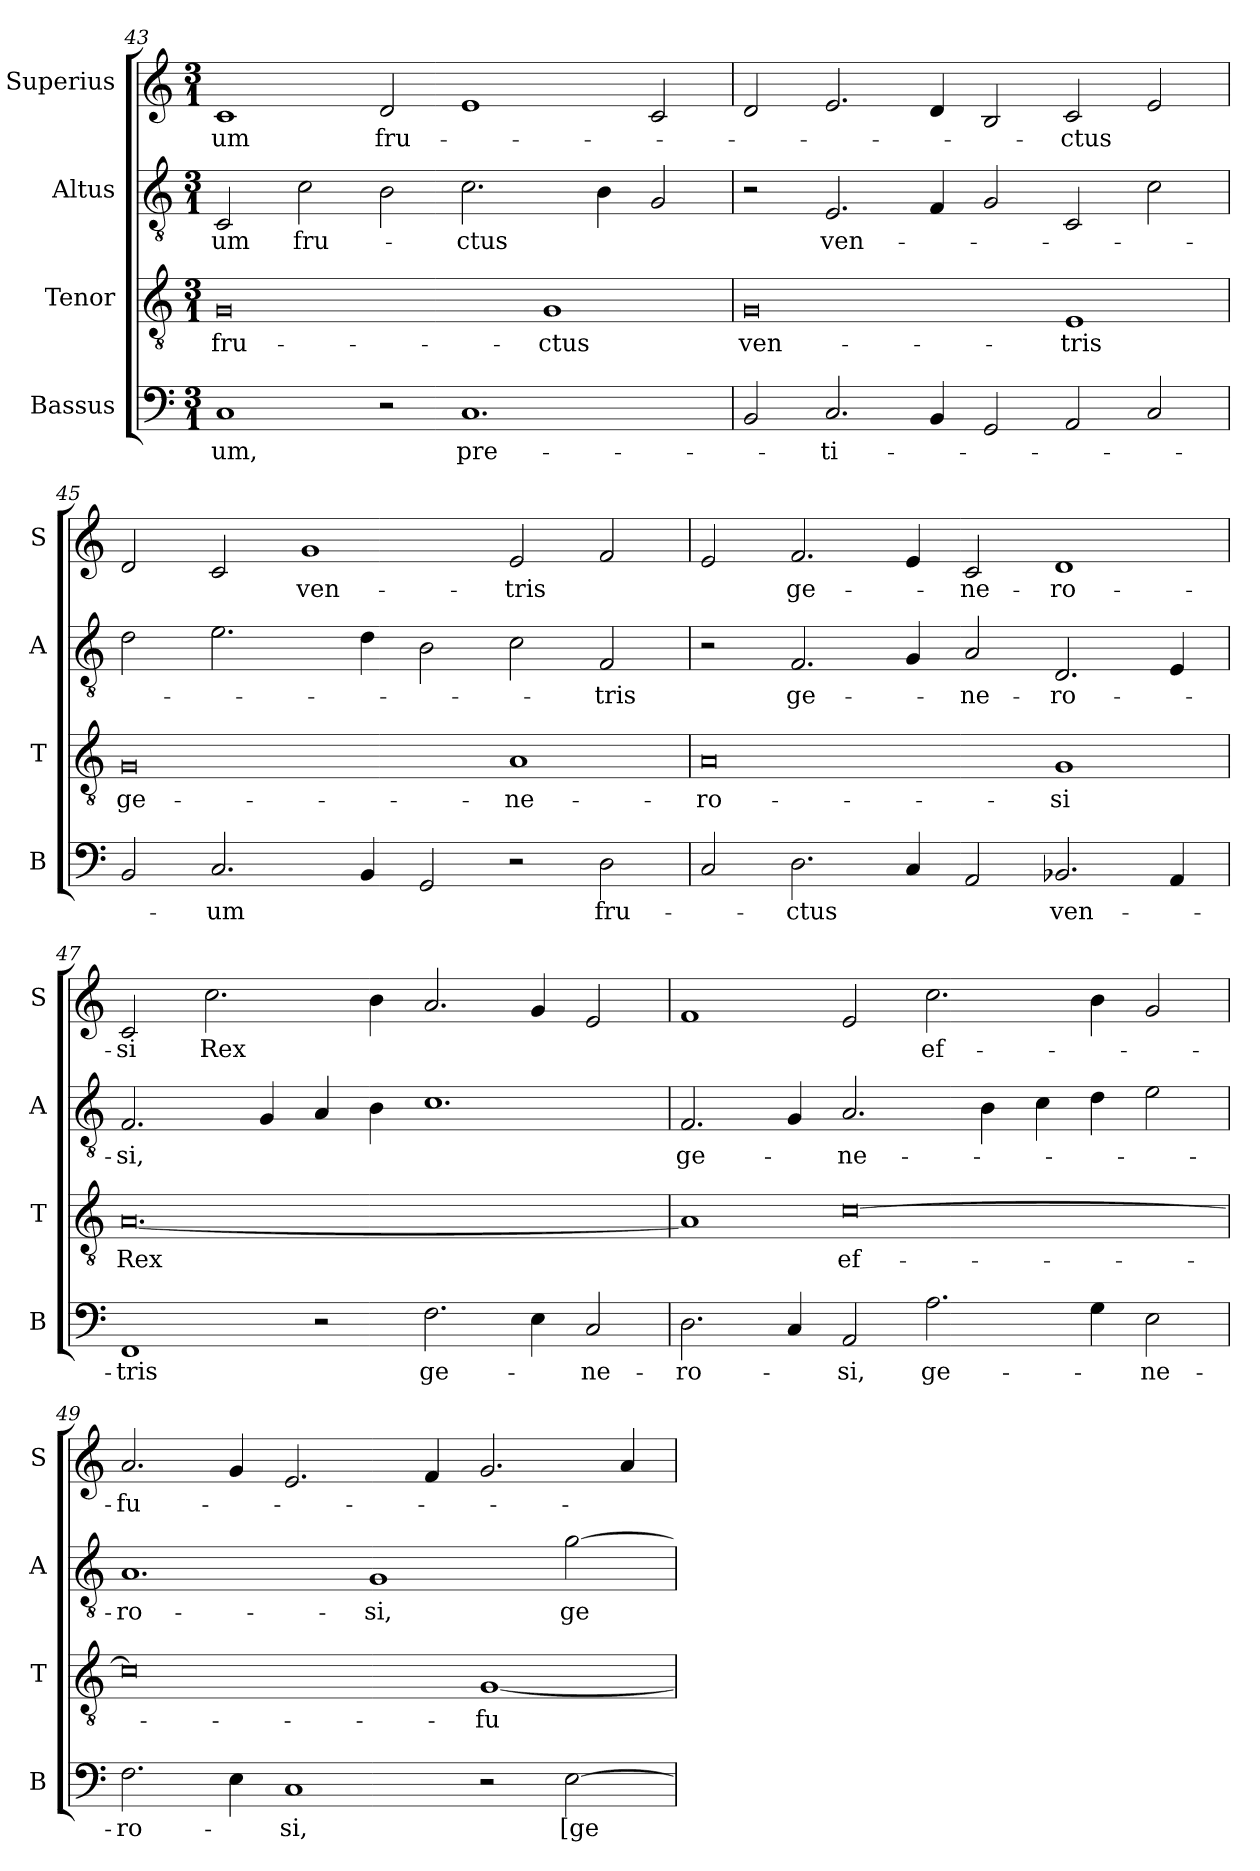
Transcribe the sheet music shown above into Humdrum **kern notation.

**kern	**text	**kern	**text	**kern	**text	**kern	**text
*part4	*part4	*part3	*part3	*part2	*part2	*part1	*part1
*staff4	*staff4	*staff3	*staff3	*staff2	*staff2	*staff1	*staff1
*I"Bassus	*	*I"Tenor	*	*I"Altus	*	*I"Superius	*
*I'B	*	*I'T	*	*I'A	*	*I'S	*
*clefF4	*	*clefGv2	*	*clefGv2	*	*clefG2	*
*k[]	*	*k[]	*	*k[]	*	*k[]	*
*M3/1	*	*M3/1	*	*M3/1	*	*M3/1	*
=43	=43	=43	=43	=43	=43	=43	=43
1C	-um,	0G	fru-	2C	-um	1c	-um
.	.	.	.	2c	fru-	.	.
2r	.	.	.	2B	.	2d	fru-
1.C	pre-	.	.	2.c	-ctus	1e	.
.	.	1G	-ctus	.	.	.	.
.	.	.	.	4B	.	.	.
.	.	.	.	2G	.	2c	.
=44	=44	=44	=44	=44	=44	=44	=44
2BB	.	0G	ven-	2r	.	2d	.
2.C	-ti-	.	.	2.E	ven-	2.e	.
4BB	.	.	.	4F	.	4d	.
2GG	.	.	.	2G	.	2B	.
2AA	.	1E	-tris	2C	.	2c	-ctus
2C	.	.	.	2c	.	2e	.
=45	=45	=45	=45	=45	=45	=45	=45
2BB	.	0G	ge-	2d	.	2d	.
2.C	-um	.	.	2.e	.	2c	.
.	.	.	.	.	.	1g	ven-
4BB	.	.	.	4d	.	.	.
2GG	.	.	.	2B	.	.	.
2r	.	1A	-ne-	2c	.	2e	-tris
2D	fru-	.	.	2F	-tris	2f	.
=46	=46	=46	=46	=46	=46	=46	=46
2C	.	0A	-ro-	2r	.	2e	.
2.D	-ctus	.	.	2.F	ge-	2.f	ge-
4C	.	.	.	4G	.	4e	.
2AA	.	.	.	2A	-ne-	2c	-ne-
2.BB-X	ven-	1G	-si	2.D	-ro-	1d	-ro-
4AA	.	.	.	4E	.	.	.
=47	=47	=47	=47	=47	=47	=47	=47
1FF	-tris	[0.A	Rex	2.F	-si,	2c	-si
.	.	.	.	.	.	2.cc	Rex
.	.	.	.	4G	.	.	.
2r	.	.	.	4A	.	.	.
.	.	.	.	4B	.	4b	.
2.F	ge-	.	.	1.c	.	2.a	.
4E	.	.	.	.	.	4g	.
2C	-ne-	.	.	.	.	2e	.
=48	=48	=48	=48	=48	=48	=48	=48
2.D	-ro-	1A]	.	2.F	ge-	1f	.
4C	.	.	.	4G	.	.	.
2AA	-si,	[0c	ef-	2.A	-ne-	2e	.
2.A	ge-	.	.	.	.	2.cc	ef-
.	.	.	.	4B	.	.	.
.	.	.	.	4c	.	.	.
4G	.	.	.	4d	.	4b	.
2E	-ne-	.	.	2e	.	2g	.
=49	=49	=49	=49	=49	=49	=49	=49
2.F	-ro-	0c]	.	1.A	-ro-	2.a	-fu-
4E	.	.	.	.	.	4g	.
1C	-si,	.	.	.	.	2.e	.
.	.	.	.	1G	-si,	.	.
.	.	.	.	.	.	4f	.
2r	.	[1G	-fu-	.	.	2.g	.
[2E	[ge-	.	.	[2g	ge-	.	.
.	.	.	.	.	.	4a	.
=	=	=	=	=	=	=	=
*-	*-	*-	*-	*-	*-	*-	*-
